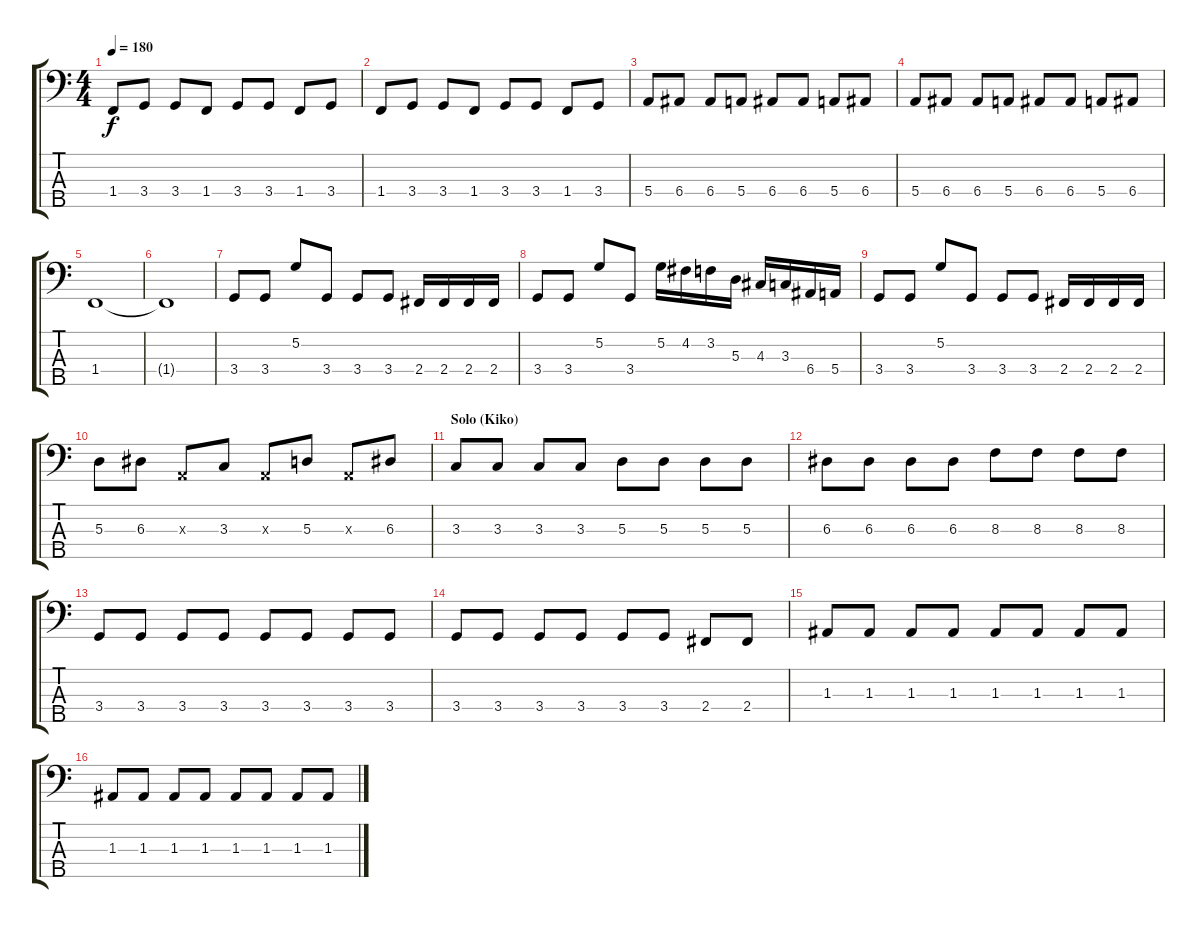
\track "" {instrument electricbassfinger}
\staff {score tabs}
\tuning (G2 D2 A1 E1 B0) {hide}
\ts (4 4)
\tempo 180
\clef f4
\ks c
1.4.8{dy f} 3.4.8 3.4.8 1.4.8 3.4.8 3.4.8 1.4.8 3.4.8 |
1.4.8 3.4.8 3.4.8 1.4.8 3.4.8 3.4.8 1.4.8 3.4.8 |
5.4.8 6.4.8 6.4.8 5.4.8 6.4.8 6.4.8 5.4.8 6.4.8 |
5.4.8 6.4.8 6.4.8 5.4.8 6.4.8 6.4.8 5.4.8 6.4.8 |
1.4.1 |
1.4{t}.1 |
3.4.8 3.4.8 5.2.8 3.4.8 3.4.8 3.4.8 2.4.16 2.4.16 2.4.16 2.4.16 |
3.4.8 3.4.8 5.2.8 3.4.8 5.2.16 4.2.16 3.2.16 5.3.16 4.3.16 3.3.16 6.4.16 5.4.16 |
3.4.8 3.4.8 5.2.8 3.4.8 3.4.8 3.4.8 2.4.16 2.4.16 2.4.16 2.4.16 |
5.3.8 6.3.8 0.3{x}.8 3.3.8 0.3{x}.8 5.3.8 0.3{x}.8 6.3.8 |
\section ("" "Solo (Kiko)")
3.3.8 3.3.8 3.3.8 3.3.8 5.3.8 5.3.8 5.3.8 5.3.8 |
6.3.8 6.3.8 6.3.8 6.3.8 8.3.8 8.3.8 8.3.8 8.3.8 |
3.4.8 3.4.8 3.4.8 3.4.8 3.4.8 3.4.8 3.4.8 3.4.8 |
3.4.8 3.4.8 3.4.8 3.4.8 3.4.8 3.4.8 2.4.8 2.4.8 |
1.3.8 1.3.8 1.3.8 1.3.8 1.3.8 1.3.8 1.3.8 1.3.8 |
1.3.8 1.3.8 1.3.8 1.3.8 1.3.8 1.3.8 1.3.8 1.3.8
